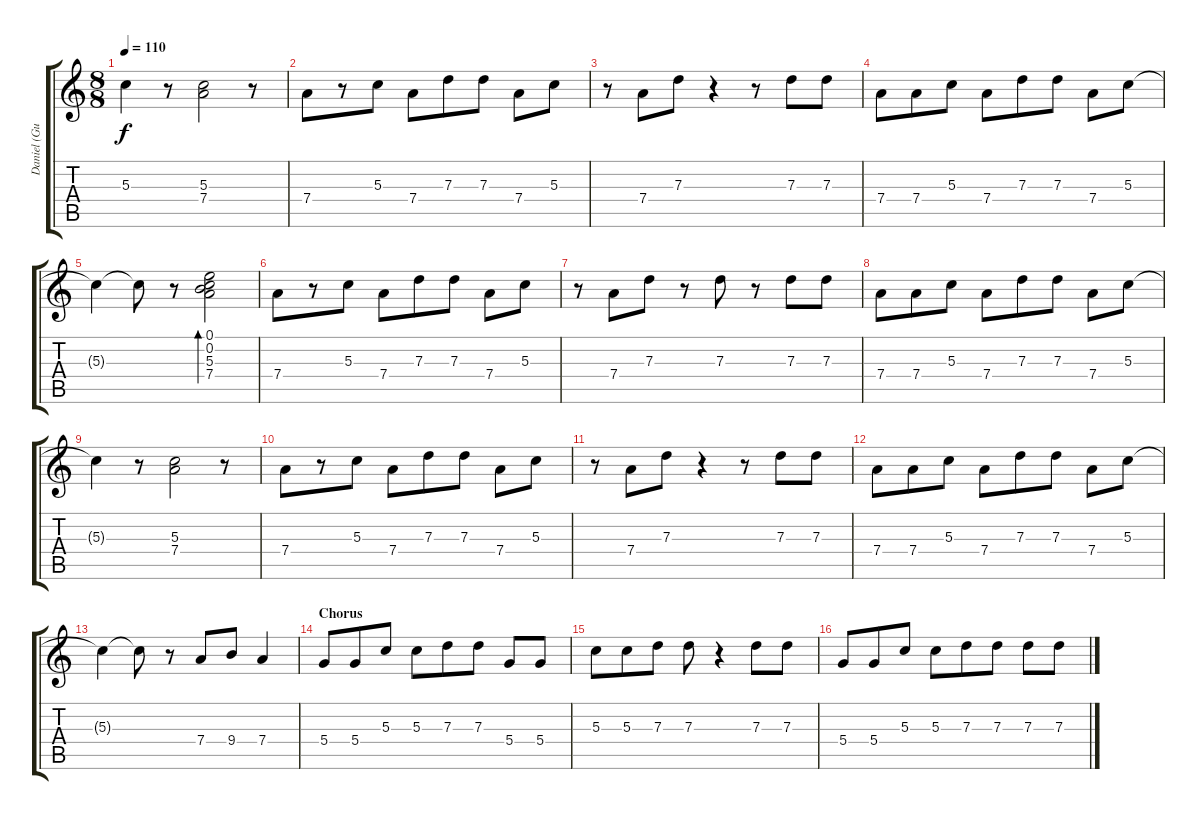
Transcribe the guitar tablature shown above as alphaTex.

\track ("Daniel (Guitar 2)" "Daniel (Gu") {instrument overdrivenguitar}
\staff {score tabs}
\tuning (E4 B3 G3 D3 A2 E2) {hide}
\ts (8 8)
\tempo 110
\clef g2
\ks c
5.3{t}.4{dy f} r.8 (5.3 7.4).2 r.8 |
7.4.8 r.8 5.3.8 7.4.8 7.3.8 7.3.8 7.4.8 5.3.8 |
r.8 7.4.8 7.3.8 r.4 r.8 7.3.8 7.3.8 |
7.4.8 7.4.8 5.3.8 7.4.8 7.3.8 7.3.8 7.4.8 5.3.8 |
5.3{t}.4 5.3{t}.8 r.8 (0.1 0.2 5.3 7.4).2{bd 120} |
7.4.8 r.8 5.3.8 7.4.8 7.3.8 7.3.8 7.4.8 5.3.8 |
r.8 7.4.8 7.3.8 r.8 7.3.8 r.8 7.3.8 7.3.8 |
7.4.8 7.4.8 5.3.8 7.4.8 7.3.8 7.3.8 7.4.8 5.3.8 |
5.3{t}.4 r.8 (5.3 7.4).2 r.8 |
7.4.8 r.8 5.3.8 7.4.8 7.3.8 7.3.8 7.4.8 5.3.8 |
r.8 7.4.8 7.3.8 r.4 r.8 7.3.8 7.3.8 |
7.4.8 7.4.8 5.3.8 7.4.8 7.3.8 7.3.8 7.4.8 5.3.8 |
5.3{t}.4 5.3{t}.8 r.8 7.4.8 9.4.8 7.4.4 |
\section ("" "Chorus")
5.4.8 5.4.8 5.3.8 5.3.8 7.3.8 7.3.8 5.4.8 5.4.8 |
5.3.8 5.3.8 7.3.8 7.3.8 r.4 7.3.8 7.3.8 |
5.4.8 5.4.8 5.3.8 5.3.8 7.3.8 7.3.8 7.3.8 7.3.8
